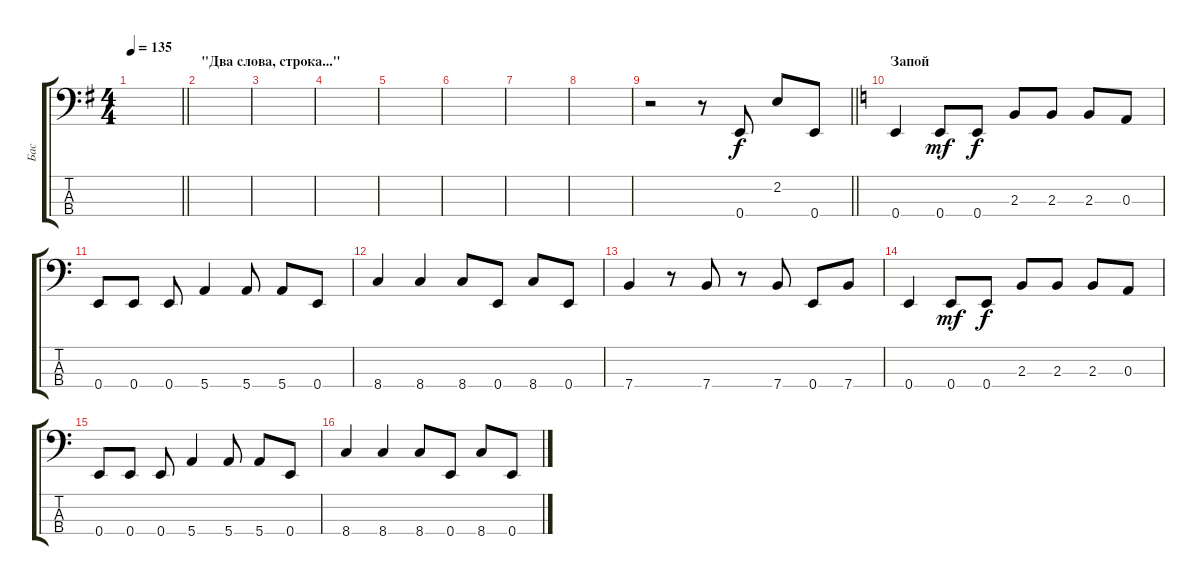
\track ("Бас" "Бас") {instrument electricbassfinger}
\staff {score tabs}
\tuning (G2 D2 A1 E1) {hide}
\ts (4 4)
\tempo 135
\clef f4
\barLineRight lightlight
\ks eminor
|
\section ("" "\"Два слова, строка...\"")
|
|
|
|
|
|
|
\barLineRight lightlight
r.2 r.8 0.4.8 2.2.8 0.4.8 |
\section ("" "Запой")
\ks c
0.4.4 0.4.8{dy mf} 0.4.8{dy f} 2.3.8 2.3.8 2.3.8 0.3.8 |
0.4.8 0.4.8 0.4.8 5.4.4 5.4.8 5.4.8 0.4.8 |
8.4.4 8.4.4 8.4.8 0.4.8 8.4.8 0.4.8 |
7.4.4 r.8 7.4.8 r.8 7.4.8 0.4.8 7.4.8 |
0.4.4 0.4.8{dy mf} 0.4.8{dy f} 2.3.8 2.3.8 2.3.8 0.3.8 |
0.4.8 0.4.8 0.4.8 5.4.4 5.4.8 5.4.8 0.4.8 |
8.4.4 8.4.4 8.4.8 0.4.8 8.4.8 0.4.8
